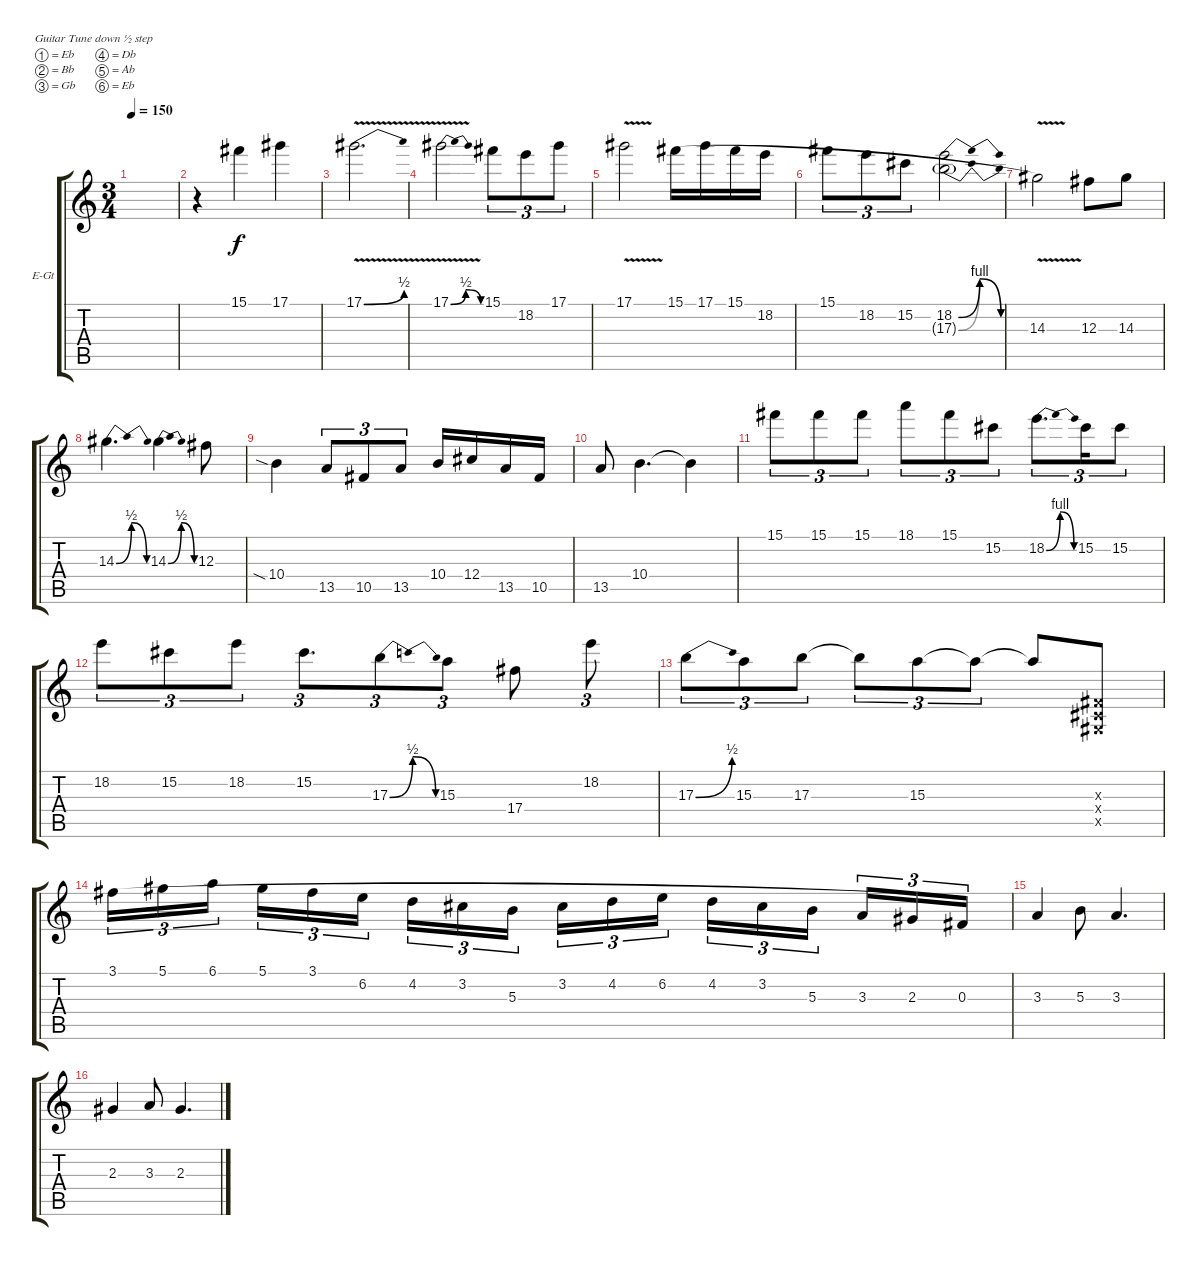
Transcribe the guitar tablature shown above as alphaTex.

\defaultSystemsLayout 4
\bracketExtendMode groupsimilarinstruments
\firstSystemTrackNameOrientation horizontal
\otherSystemsTrackNameOrientation horizontal
\track ("Mark distorition" "E-Gt") {instrument distortionguitar}
\staff {score tabs}
\tuning (Eb4 Bb3 Gb3 Db3 Ab2 Eb2)
\ts (3 4)
\tempo 150
\clef g2
\ks c
|
r.4 15.1.4 17.1.4 |
17.1{be (bend 0 0 15 2) v}.2{d} |
17.1{be (bendrelease 0 0 9.6 2 20.4 2 30 0) v}.2 15.1.8{tu (3 2)} 18.2.8{tu (3 2)} 17.1.8{tu (3 2)} |
17.1{v}.2 15.1.16{legatoorigin} 17.1.16{legatoorigin} 15.1.16{legatoorigin} 18.2.16{legatoorigin} |
15.1.8{tu (3 2) legatoorigin} 18.2.8{tu (3 2) legatoorigin} 15.2.8{tu (3 2) legatoorigin} (18.2{be (bendrelease 0 0 10.2 4 20.4 4 30 0)} 17.3{be (bendrelease 0 0 10.2 4 20.4 4 30 0) g}).2{legatoorigin} |
14.3{v}.2 12.3.8 14.3.8 |
14.3{be (bendrelease 0 0 9.6 2 20.4 2 30 0)}.4{d} 14.3{be (bendrelease 0 0 9.6 2 20.4 2 30 0)}.4 12.3.8 |
10.4{sia}.4 13.5.8{tu (3 2)} 10.5.8{tu (3 2)} 13.5.8{tu (3 2)} 10.4.16 12.4.16 13.5.16 10.5.16 |
13.5.8 10.4.4{d} 10.4{t}.4 |
15.1.8{tu (3 2)} 15.1.8{tu (3 2)} 15.1.8{tu (3 2)} 18.1.8{tu (3 2)} 15.1.8{tu (3 2)} 15.2.8{tu (3 2)} 18.2{be (bendrelease 0 0 10.2 4 20.4 4 30 0)}.8{d tu (3 2)} 15.2.16{tu (3 2)} 15.2.8{tu (3 2)} |
18.2.8{tu (3 2)} 15.2.8{tu (3 2)} 18.2.8{tu (3 2)} 15.2.8{d tu (3 2)} 17.3{be (bendrelease 0 0 9.6 2 20.4 2 30 0)}.8{tu (3 2)} 15.3.8{tu (3 2)} 17.4.8 18.2.8{tu (3 2)} |
17.3{be (bend 0 0 13.799999999999999 2)}.8{tu (3 2)} 15.3.8{tu (3 2)} 17.3.8{tu (3 2)} 17.3{t}.8{tu (3 2)} 15.3.8{tu (3 2)} 15.3{t}.8{tu (3 2)} 15.3{t}.8 (0.5{x} 0.4{x} 0.3{x}).8 |
3.1.16{tu (3 2) legatoorigin} 5.1.16{tu (3 2) legatoorigin} 6.1.16{tu (3 2) legatoorigin} 5.1.16{tu (3 2) legatoorigin} 3.1.16{tu (3 2) legatoorigin} 6.2.16{tu (3 2) legatoorigin} 4.2.16{tu (3 2) legatoorigin} 3.2.16{tu (3 2) legatoorigin} 5.3.16{tu (3 2) legatoorigin} 3.2.16{tu (3 2) legatoorigin} 4.2.16{tu (3 2) legatoorigin} 6.2.16{tu (3 2) legatoorigin} 4.2.16{tu (3 2) legatoorigin} 3.2.16{tu (3 2) legatoorigin} 5.3.16{tu (3 2) legatoorigin} 3.3.16{tu (3 2) legatoorigin} 2.3.16{tu (3 2) legatoorigin} 0.3.16{tu (3 2)} |
3.3.4 5.3.8 3.3.4{d} |
2.3.4 3.3.8 2.3.4{d}
